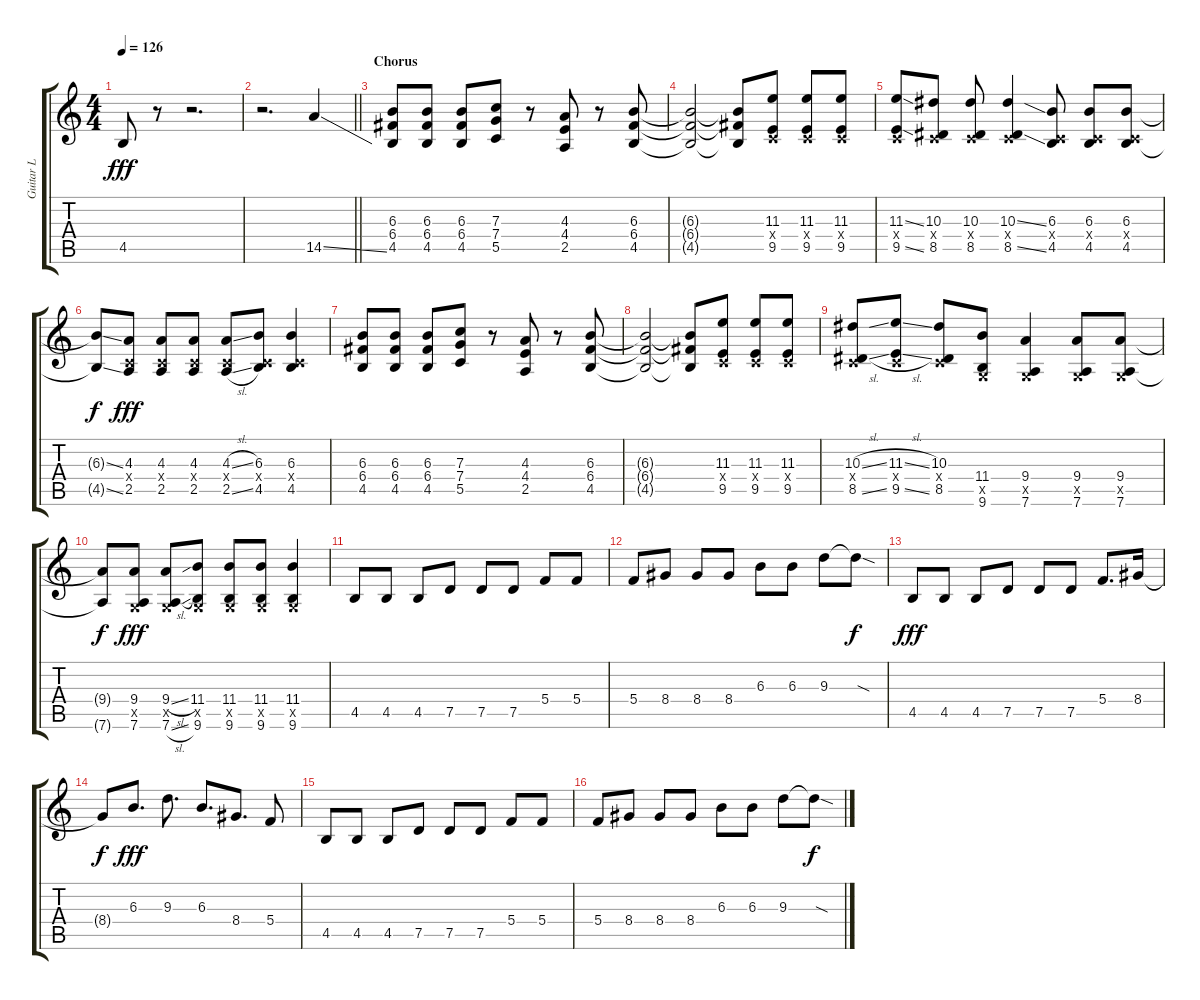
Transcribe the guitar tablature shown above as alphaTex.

\track ("Guitar L" "Guitar L") {instrument distortionguitar}
\staff {score tabs}
\tuning (D4 A3 F3 C3 G2 D2) {hide}
\ts (4 4)
\tempo 126
\clef g2
\ks c
4.5{t}.8{dy fff} r.8 r.2{d} |
\barLineRight lightlight
r.2{d} 14.5{ss}.4 |
\section ("" "Chorus")
(6.3 6.4 4.5).8 (6.3 6.4 4.5).8 (6.3 6.4 4.5).8 (7.3 7.4 5.5).8 r.8 (4.3 4.4 2.5).8 r.8 (6.3 6.4 4.5).8 |
(6.3{t} 6.4{t} 4.5{t}).2 (6.3{t} 6.4{t} 4.5{t}).8 (11.3 0.4{x} 9.5).8 (11.3 0.4{x} 9.5).8 (11.3 0.4{x} 9.5).8 |
(11.3{ss} 0.4{x} 9.5{ss}).8 (10.3 0.4{x} 8.5).8 (10.3 0.4{x} 8.5).8 (10.3{ss} 0.4{x} 8.5{ss}).4 (6.3 0.4{x} 4.5).8 (6.3 0.4{x} 4.5).8 (6.3 0.4{x} 4.5).8 |
(6.3{ss t} 4.5{ss t}).8{dy f} (4.3 0.4{x} 2.5).8{dy fff} (4.3 0.4{x} 2.5).8 (4.3 0.4{x} 2.5).8 (4.3{sl} 0.4{x} 2.5{sl}).8 (6.3 0.4{x} 4.5).8 (6.3 0.4{x} 4.5).4 |
(6.3 6.4 4.5).8 (6.3 6.4 4.5).8 (6.3 6.4 4.5).8 (7.3 7.4 5.5).8 r.8 (4.3 4.4 2.5).8 r.8 (6.3 6.4 4.5).8 |
(6.3{t} 6.4{t} 4.5{t}).2 (6.3{t} 6.4{t} 4.5{t}).8 (11.3 0.4{x} 9.5).8 (11.3 0.4{x} 9.5).8 (11.3 0.4{x} 9.5).8 |
(10.3{sl} 0.4{x} 8.5{sl}).8 (11.3{sl} 0.4{x} 9.5{sl}).8 (10.3 0.4{x} 8.5).8 (11.4 0.5{x} 9.6).8 (9.4 0.5{x} 7.6).4 (9.4 0.5{x} 7.6).8 (9.4 0.5{x} 7.6).8 |
(9.4{t} 7.6{t}).8{dy f} (9.4 0.5{x} 7.6).8{dy fff} (9.4{sl} 0.5{x} 7.6{sl}).8 (11.4 0.5{x} 9.6).8 (11.4 0.5{x} 9.6).8 (11.4 0.5{x} 9.6).8 (11.4 0.5{x} 9.6).4 |
4.5.8 4.5.8 4.5.8 7.5.8 7.5.8 7.5.8 5.4.8 5.4.8 |
5.4.8 8.4.8 8.4.8 8.4.8 6.3.8 6.3.8 9.3.8 9.3{sod t}.8{dy f} |
4.5.8{dy fff} 4.5.8 4.5.8 7.5.8 7.5.8 7.5.8 5.4.8{d} 8.4.16 |
8.4{t}.8{dy f} 6.3.8{d dy fff} 9.3.8{d} 6.3.8{d} 8.4.8{d} 5.4.8 |
4.5.8 4.5.8 4.5.8 7.5.8 7.5.8 7.5.8 5.4.8 5.4.8 |
5.4.8 8.4.8 8.4.8 8.4.8 6.3.8 6.3.8 9.3.8 9.3{sod t}.8{dy f}
